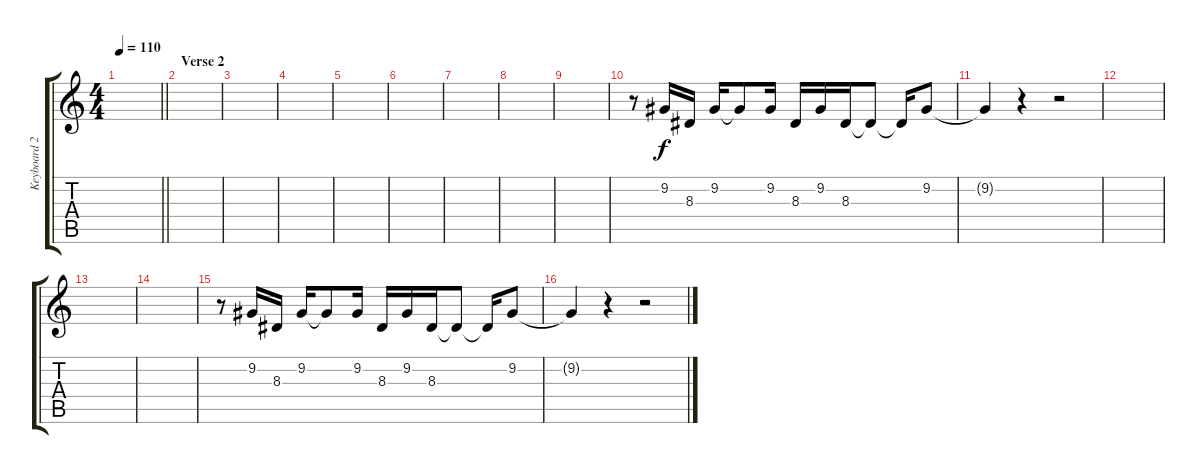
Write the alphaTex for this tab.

\track ("Keyboard 2" "Keyboard 2") {instrument lead8bassandlead}
\staff {score tabs}
\tuning (E4 B3 G3 D3 A2 E2) {hide}
\ts (4 4)
\tempo 110
\clef g2
\barLineRight lightlight
\ks c
|
\section ("" "Verse 2")
|
|
|
|
|
|
|
|
r.8{volume 10} 9.2.16 8.3.16 9.2.16 9.2{t}.8 9.2.16 8.3.16 9.2.16 8.3.16 8.3{t}.8 8.3{t}.16 9.2.8 |
9.2{t}.4 r.4 r.2 |
|
|
|
r.8{volume 10} 9.2.16 8.3.16 9.2.16 9.2{t}.8 9.2.16 8.3.16 9.2.16 8.3.16 8.3{t}.8 8.3{t}.16 9.2.8 |
9.2{t}.4 r.4 r.2
